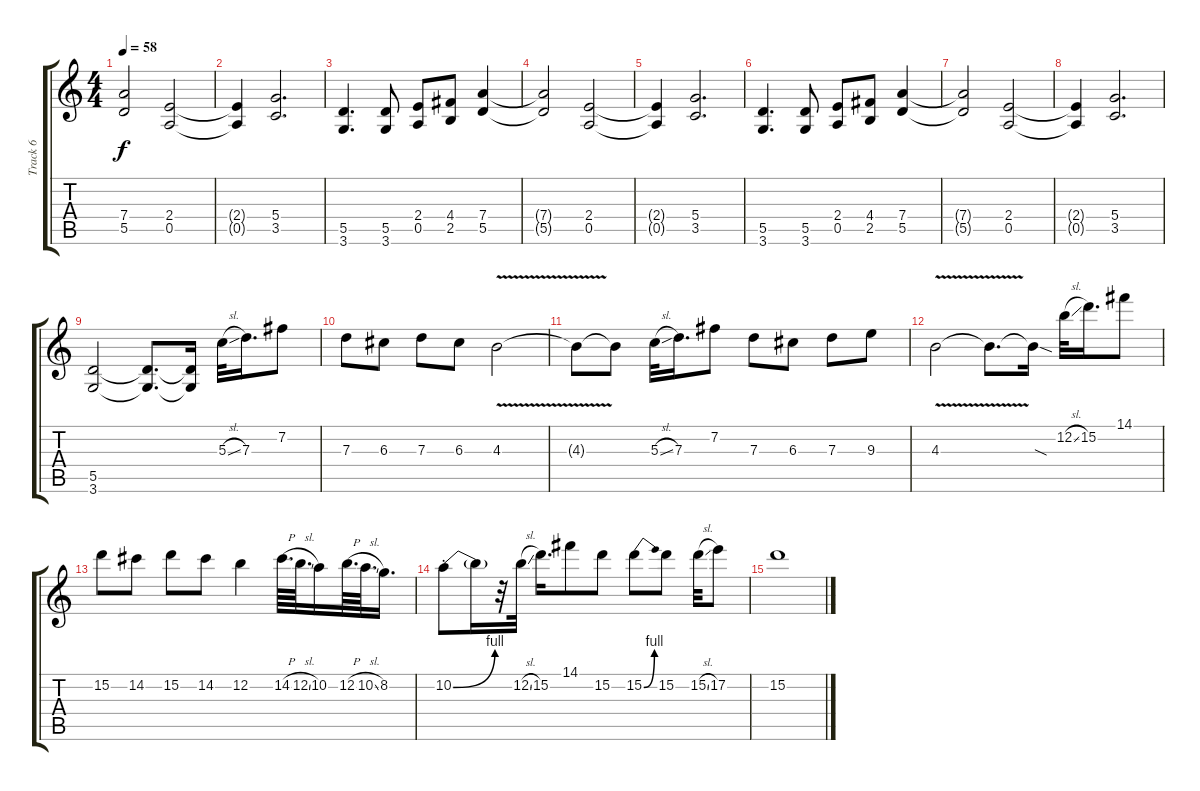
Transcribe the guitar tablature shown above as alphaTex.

\track ("Track 6" "Track 6") {instrument distortionguitar}
\staff {score tabs}
\tuning (E4 B3 G3 D3 A2 E2) {hide}
\ts (4 4)
\tempo 58
\clef g2
\ks c
(7.4{t} 5.5{t}).2{dy f} (2.4 0.5).2 |
(2.4{t} 0.5{t}).4 (5.4 3.5).2{d} |
(5.5 3.6).4{d} (5.5 3.6).8 (2.4 0.5).8 (4.4 2.5).8 (7.4 5.5).4 |
(7.4{t} 5.5{t}).2 (2.4 0.5).2 |
(2.4{t} 0.5{t}).4 (5.4 3.5).2{d} |
(5.5 3.6).4{d} (5.5 3.6).8 (2.4 0.5).8 (4.4 2.5).8 (7.4 5.5).4 |
(7.4{t} 5.5{t}).2 (2.4 0.5).2 |
(2.4{t} 0.5{t}).4 (5.4 3.5).2{d} |
(5.5 3.6).2 (5.5{t} 3.6{t}).8{d} (5.5{t} 3.6{t}).16 5.3{sl}.32 7.3.16{d} 7.2.8 |
7.3.8 6.3.8 7.3.8 6.3.8 4.3{v}.2 |
4.3{t}.8 4.3{t}.8 5.3{sl}.32 7.3.16{d} 7.2.8 7.3.8 6.3.8 7.3.8 9.3.8 |
4.3{v}.2 4.3{t}.8{d} 4.3{sod t}.16 12.2{sl}.32 15.2.16{d} 14.1.8 |
15.2.8 14.2.8 15.2.8 14.2.8 12.2.4 14.2{h}.64{d} 12.2{sl}.64{d} 10.2.16 12.2{h}.64{d} 10.2{sl}.64{d} 8.2.16{d} |
10.2{be (bend 0 0 60 4) st}.8 10.2{t}.16 r.32 12.2{sl}.32 15.2.16{d} 14.1.8 15.2.8 15.2{be (bend 0 0 60 4)}.8 15.2.8 15.2{sl}.32 17.2.8 |
15.2.1
